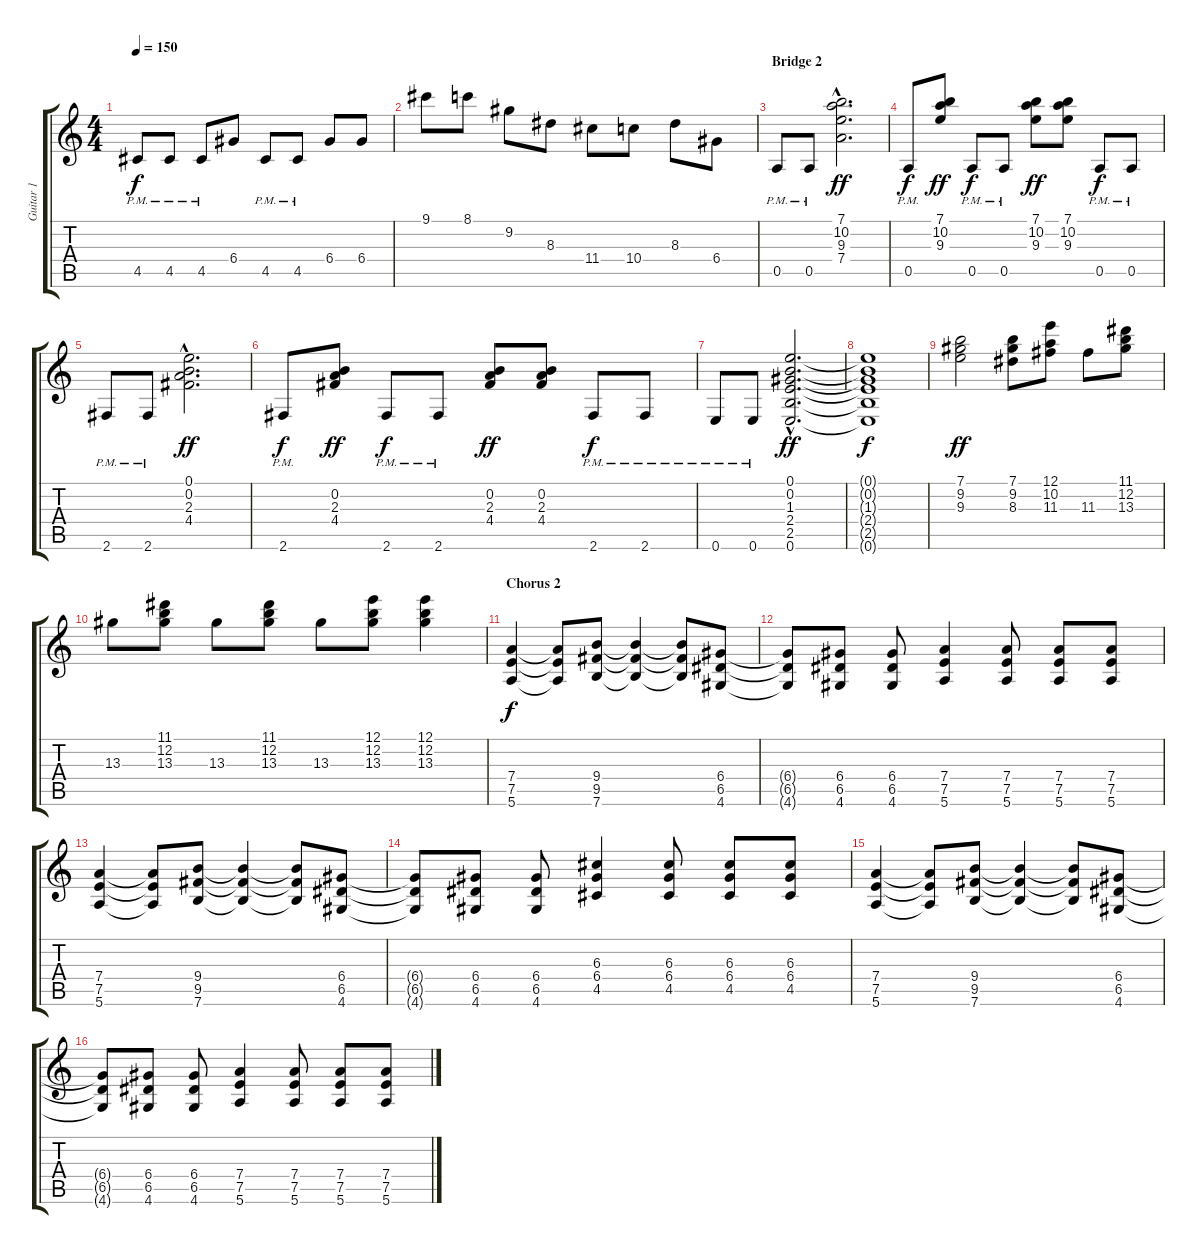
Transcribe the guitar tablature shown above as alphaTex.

\track ("Guitar 1" "Guitar 1") {instrument overdrivenguitar}
\staff {score tabs}
\tuning (E4 B3 G3 D3 A2 E2) {hide}
\ts (4 4)
\tempo 150
\clef g2
\ks c
4.5{pm}.8{dy f} 4.5{pm}.8 4.5{pm}.8 6.4.8 4.5{pm}.8 4.5{pm}.8 6.4.8 6.4.8 |
9.1.8 8.1.8 9.2.8 8.3.8 11.4.8 10.4.8 8.3.8 6.4.8 |
\section ("" "Bridge 2")
0.5{pm}.8 0.5{pm}.8 (7.1{hac} 10.2{hac} 9.3{hac} 7.4{hac}).2{d dy ff} |
0.5{pm}.8{dy f} (7.1 10.2 9.3).8{dy ff} 0.5{pm}.8{dy f} 0.5{pm}.8 (7.1 10.2 9.3).8{dy ff} (7.1 10.2 9.3).8 0.5{pm}.8{dy f} 0.5{pm}.8 |
2.6{pm}.8 2.6{pm}.8 (0.1{hac} 0.2{hac} 2.3{hac} 4.4{hac}).2{d dy ff} |
2.6{pm}.8{dy f} (0.2 2.3 4.4).8{dy ff} 2.6{pm}.8{dy f} 2.6{pm}.8 (0.2 2.3 4.4).8{dy ff} (0.2 2.3 4.4).8 2.6{pm}.8{dy f} 2.6{pm}.8 |
0.6{pm}.8 0.6{pm}.8 (0.1{hac} 0.2{hac} 1.3{hac} 2.4{hac} 2.5{hac} 0.6{hac}).2{d dy ff} |
(0.1{t} 0.2{t} 1.3{t} 2.4{t} 2.5{t} 0.6{t}).1{dy f} |
(7.1 9.2 9.3).2{dy ff} (7.1 9.2 8.3).8 (12.1 10.2 11.3).8 11.3.8 (11.1 12.2 13.3).8 |
13.3.8 (11.1 12.2 13.3).8 13.3.8 (11.1 12.2 13.3).8 13.3.8 (12.1 12.2 13.3).8 (12.1 12.2 13.3).4 |
\section ("" "Chorus 2")
(7.4 7.5 5.6).4{dy f} (7.4{t} 7.5{t} 5.6{t}).8 (9.4 9.5 7.6).8 (9.4{t} 9.5{t} 7.6{t}).4 (9.4{t} 9.5{t} 7.6{t}).8 (6.4 6.5 4.6).8 |
(6.4{t} 6.5{t} 4.6{t}).8 (6.4 6.5 4.6).8 (6.4 6.5 4.6).8 (7.4 7.5 5.6).4 (7.4 7.5 5.6).8 (7.4 7.5 5.6).8 (7.4 7.5 5.6).8 |
(7.4 7.5 5.6).4 (7.4{t} 7.5{t} 5.6{t}).8 (9.4 9.5 7.6).8 (9.4{t} 9.5{t} 7.6{t}).4 (9.4{t} 9.5{t} 7.6{t}).8 (6.4 6.5 4.6).8 |
(6.4{t} 6.5{t} 4.6{t}).8 (6.4 6.5 4.6).8 (6.4 6.5 4.6).8 (6.3 6.4 4.5).4 (6.3 6.4 4.5).8 (6.3 6.4 4.5).8 (6.3 6.4 4.5).8 |
(7.4 7.5 5.6).4 (7.4{t} 7.5{t} 5.6{t}).8 (9.4 9.5 7.6).8 (9.4{t} 9.5{t} 7.6{t}).4 (9.4{t} 9.5{t} 7.6{t}).8 (6.4 6.5 4.6).8 |
(6.4{t} 6.5{t} 4.6{t}).8 (6.4 6.5 4.6).8 (6.4 6.5 4.6).8 (7.4 7.5 5.6).4 (7.4 7.5 5.6).8 (7.4 7.5 5.6).8 (7.4 7.5 5.6).8
